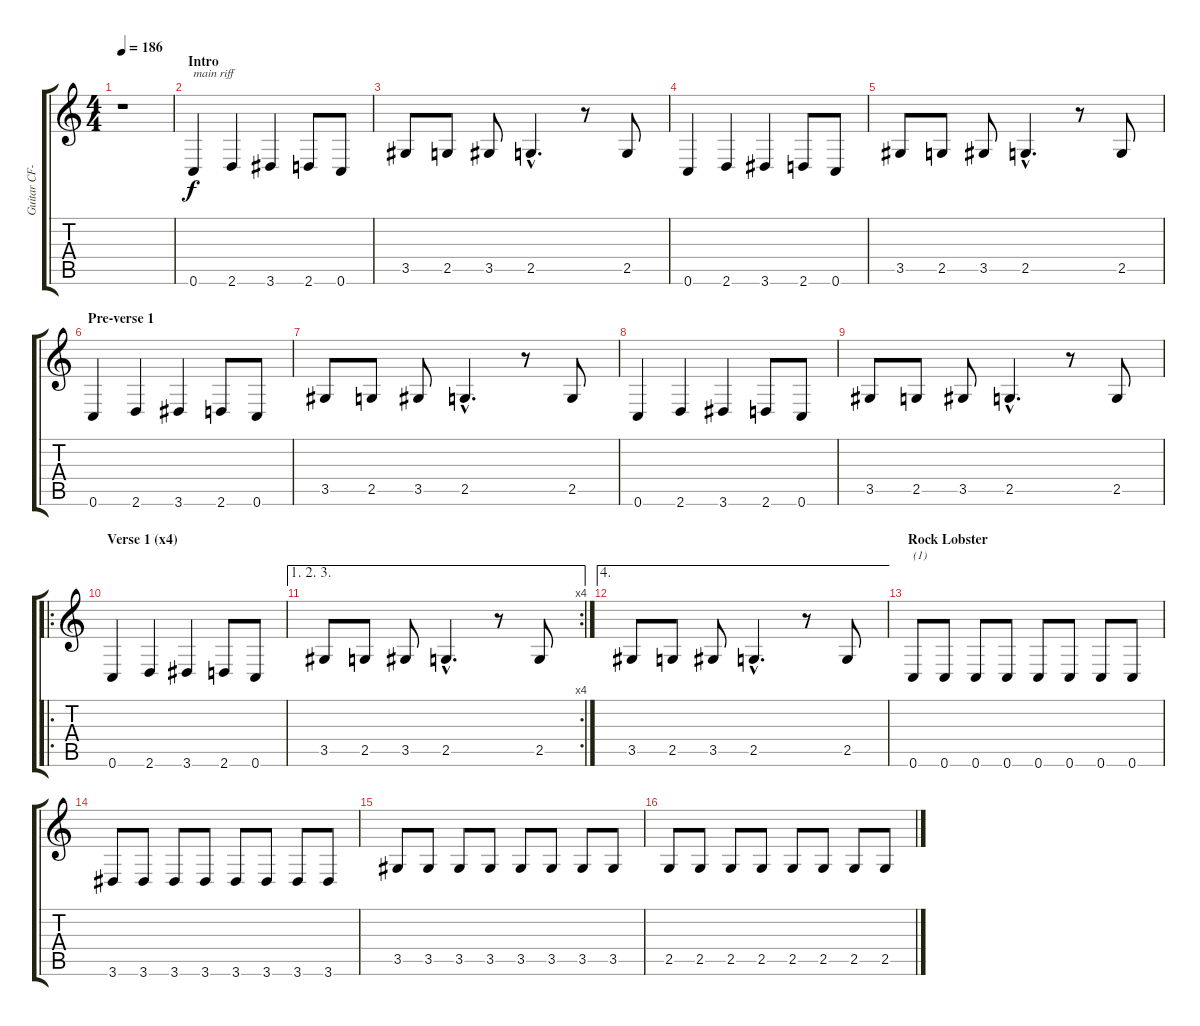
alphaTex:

\track ("Guitar CF----" "Guitar CF-") {instrument electricguitarclean}
\staff {score tabs}
\tuning (E4 B3 G3 D3 F2 C2) {hide}
\ts (4 4)
\tempo 186
\clef g2
\ks c
r.1{dy f instrument electricguitarclean} |
\section ("" "Intro")
0.6.4{txt "main riff"} 2.6.4 3.6.4 2.6.8 0.6.8 |
3.5.8 2.5.8 3.5.8 2.5{hac}.4{d} r.8 2.5.8 |
0.6.4 2.6.4 3.6.4 2.6.8 0.6.8 |
3.5.8 2.5.8 3.5.8 2.5{hac}.4{d} r.8 2.5.8 |
\section ("" "Pre-verse 1")
0.6.4 2.6.4 3.6.4 2.6.8 0.6.8 |
3.5.8 2.5.8 3.5.8 2.5{hac}.4{d} r.8 2.5.8 |
0.6.4 2.6.4 3.6.4 2.6.8 0.6.8 |
3.5.8 2.5.8 3.5.8 2.5{hac}.4{d} r.8 2.5.8 |
\ro
\section ("" "Verse 1 (x4)")
0.6.4 2.6.4 3.6.4 2.6.8 0.6.8 |
\ae (1 2 3)
\rc 4
3.5.8 2.5.8 3.5.8 2.5{hac}.4{d} r.8 2.5.8 |
\ae 4
3.5.8 2.5.8 3.5.8 2.5{hac}.4{d} r.8 2.5.8 |
\section ("" "Rock Lobster")
0.6.8{txt "(1)"} 0.6.8 0.6.8 0.6.8 0.6.8 0.6.8 0.6.8 0.6.8 |
3.6.8 3.6.8 3.6.8 3.6.8 3.6.8 3.6.8 3.6.8 3.6.8 |
3.5.8 3.5.8 3.5.8 3.5.8 3.5.8 3.5.8 3.5.8 3.5.8 |
2.5.8 2.5.8 2.5.8 2.5.8 2.5.8 2.5.8 2.5.8 2.5.8
